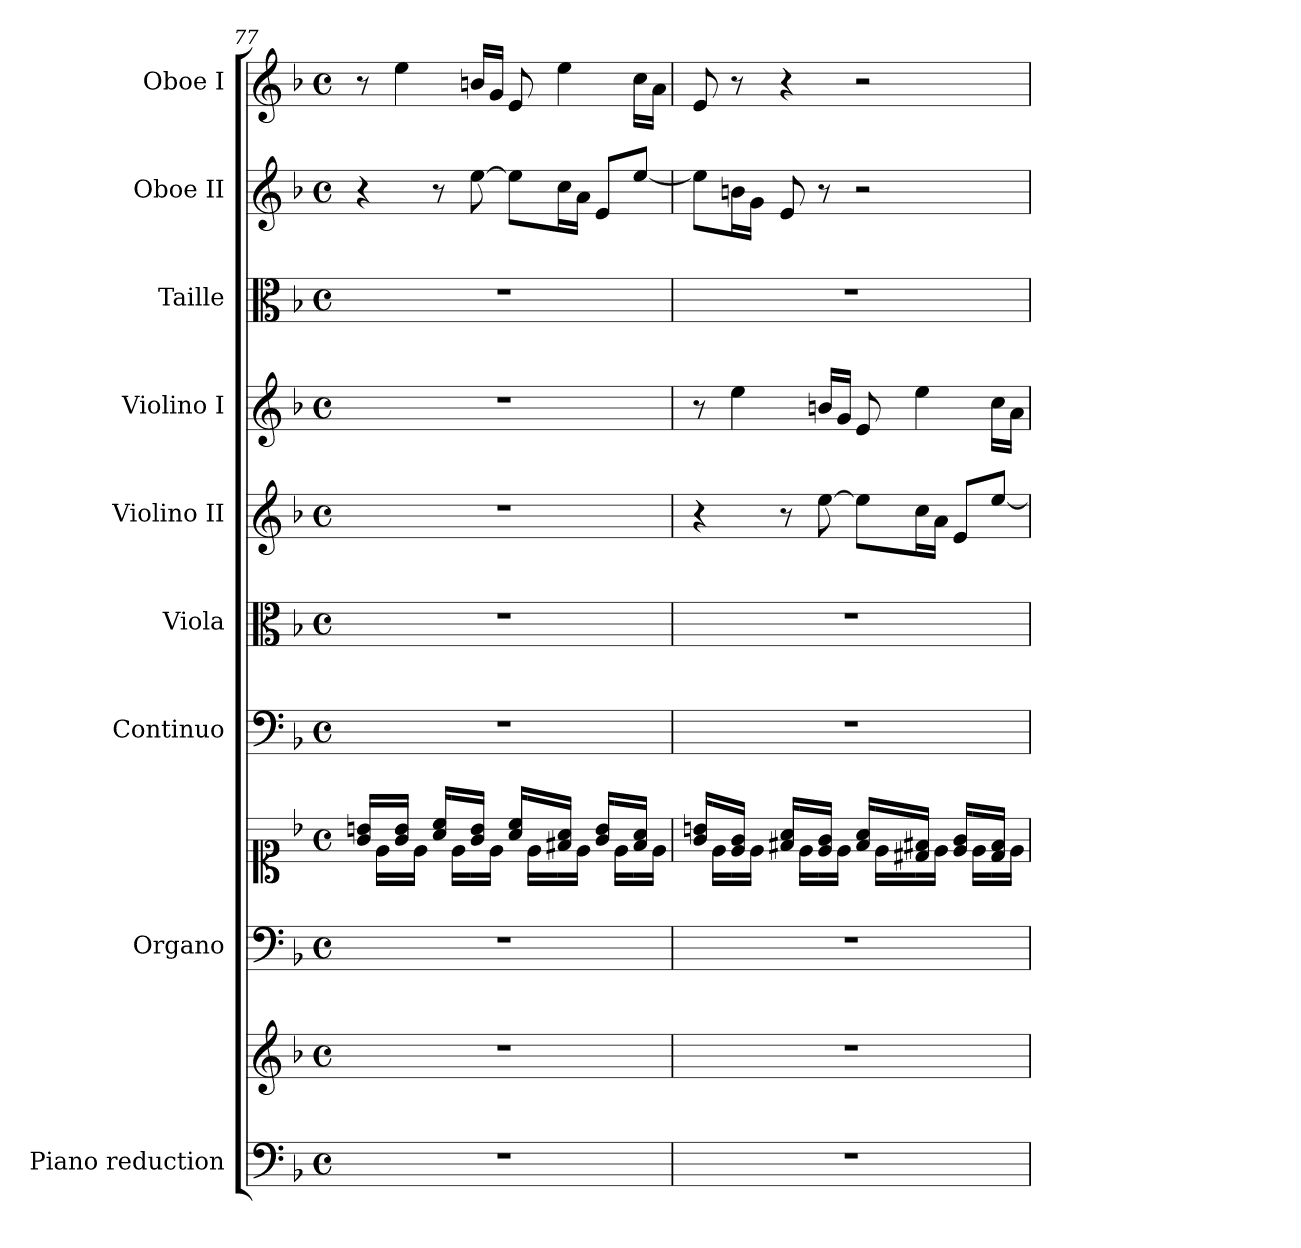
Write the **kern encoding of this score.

**kern	**kern	**kern	**kern	**kern	**kern	**kern	**kern	**kern	**kern	**kern
*part9	*part9	*part8	*part8	*part7	*part6	*part5	*part4	*part3	*part2	*part1
*staff11	*staff10	*staff9	*staff8	*staff7	*staff6	*staff5	*staff4	*staff3	*staff2	*staff1
*I"Piano reduction	*	*I"Organo	*	*I"Continuo	*I"Viola	*I"Violino II	*I"Violino I	*I"Taille	*I"Oboe II	*I"Oboe I
*I'Pno	*	*	*	*	*I'Vla	*I'Vln	*I'Vln	*	*I'Ob	*I'Ob
*clefF4	*clefG2	*clefF4	*clefC1	*clefF4	*clefC3	*clefG2	*clefG2	*clefC3	*clefG2	*clefG2
*k[b-]	*k[b-]	*k[b-]	*k[b-]	*k[b-]	*k[b-]	*k[b-]	*k[b-]	*k[b-]	*k[b-]	*k[b-]
*M4/4	*M4/4	*M4/4	*M4/4	*M4/4	*M4/4	*M4/4	*M4/4	*M4/4	*M4/4	*M4/4
*met(c)	*met(c)	*met(c)	*met(c)	*met(c)	*met(c)	*met(c)	*met(c)	*met(c)	*met(c)	*met(c)
=77	=77	=77	=77	=77	=77	=77	=77	=77	=77	=77
*	*	*	*^	*	*	*	*	*	*	*
1r	1r	1r	16g/ 16bn/LL	16ryy	1r	1r	1r	1r	1r	4r	8r
.	.	.	16rcyy	16e\LL	.	.	.	.	.	.	.
.	.	.	16g/ 16b/JJ	16rffyy	.	.	.	.	.	.	4ee\
.	.	.	16ryy	16e\JJ	.	.	.	.	.	.	.
.	.	.	16a/ 16cc/LL	16ryy	.	.	.	.	.	8r	.
.	.	.	16rcyy	16e\LL	.	.	.	.	.	.	.
.	.	.	16g/ 16b/JJ	16rffyy	.	.	.	.	.	[8ee\	16bn/LL
.	.	.	16ryy	16e\JJ	.	.	.	.	.	.	16g/JJ
.	.	.	16a/ 16cc/LL	16ryy	.	.	.	.	.	8ee\L]	8e/
.	.	.	16rcyy	16e\LL	.	.	.	.	.	.	.
.	.	.	16f#X/ 16a/JJ	16rffyy	.	.	.	.	.	16cc\L	4ee\
.	.	.	16ryy	16e\JJ	.	.	.	.	.	16a\JJ	.
.	.	.	16g/ 16b/LL	16ryy	.	.	.	.	.	8e/L	.
.	.	.	16rAyy	16e\LL	.	.	.	.	.	.	.
.	.	.	16f#/ 16a/JJ	16rffyy	.	.	.	.	.	[8ee/J	16cc\LL
.	.	.	16ryy	16e\JJ	.	.	.	.	.	.	16a\JJ
=78	=78	=78	=78	=78	=78	=78	=78	=78	=78	=78	=78
1r	1r	1r	16g/ 16bn/LL	16ryy	1r	1r	4r	8r	1r	8ee\L]	8e/
.	.	.	16rAyy	16e\LL	.	.	.	.	.	.	.
.	.	.	16e/ 16g/JJ	16rffyy	.	.	.	4ee\	.	16bn\L	8r
.	.	.	16ryy	16e\JJ	.	.	.	.	.	16g\JJ	.
.	.	.	16f#X/ 16a/LL	16ryy	.	.	8r	.	.	8e/	4r
.	.	.	16rAyy	16e\LL	.	.	.	.	.	.	.
.	.	.	16e/ 16g/JJ	16rbyy	.	.	[8ee\	16bn/LL	.	8r	.
.	.	.	16ryy	16e\JJ	.	.	.	16g/JJ	.	.	.
.	.	.	16f#/ 16a/LL	16ryy	.	.	8ee\L]	8e/	.	2r	2r
.	.	.	16rAyy	16e\LL	.	.	.	.	.	.	.
.	.	.	16d#X/ 16f#X/JJ	16rbyy	.	.	16cc\L	4ee\	.	.	.
.	.	.	16reyy	16e\JJ	.	.	16a\JJ	.	.	.	.
.	.	.	16e/ 16g/LL	16ryy	.	.	8e/L	.	.	.	.
.	.	.	16rAyy	16e\LL	.	.	.	.	.	.	.
.	.	.	16d#/ 16f#/JJ	16rddyy	.	.	[8ee/J	16cc\LL	.	.	.
.	.	.	16ryy	16e\JJ	.	.	.	16a\JJ	.	.	.
*	*	*	*v	*v	*	*	*	*	*	*	*
=	=	=	=	=	=	=	=	=	=	=
*-	*-	*-	*-	*-	*-	*-	*-	*-	*-	*-
